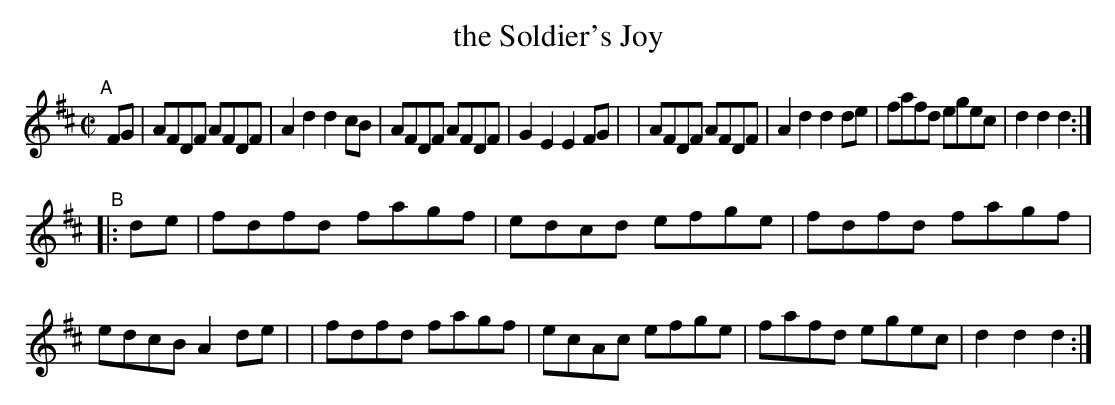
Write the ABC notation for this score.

X:1
T: the Soldier's Joy
M: C|
L: 1/8
K: D
"^A"[|] FG \
| AFDF AFDF | A2d2 d2cB | AFDF AFDF | G2E2 E2FG |\
| AFDF AFDF | A2d2 d2de | fafd egec | d2d2 d2 :|
"^B"|: de \
| fdfd fagf | edcd efge | fdfd fagf | edcB A2de |\
| fdfd fagf | ecAc efge | fafd egec | d2d2 d2 :|
